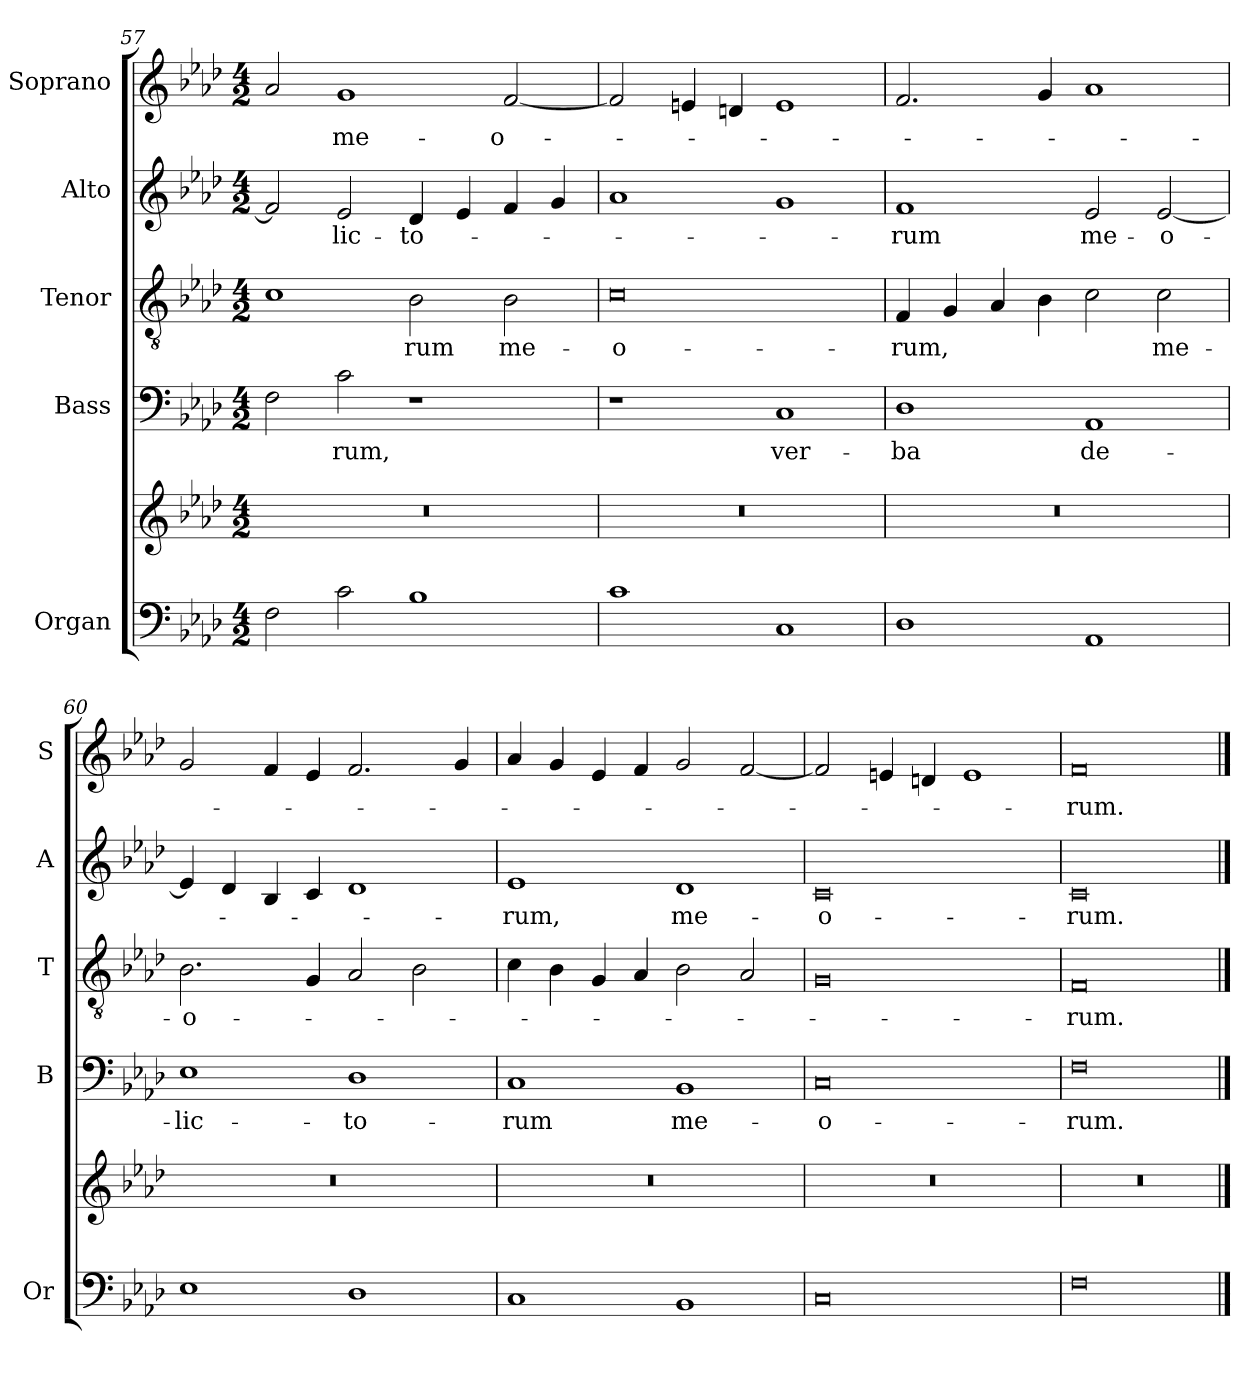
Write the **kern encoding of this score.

**kern	**kern	**kern	**text	**kern	**text	**kern	**text	**kern	**text
*part5	*part5	*part4	*part4	*part3	*part3	*part2	*part2	*part1	*part1
*staff6	*staff5	*staff4	*staff4	*staff3	*staff3	*staff2	*staff2	*staff1	*staff1
*I"Organ	*	*I"Bass	*	*I"Tenor	*	*I"Alto	*	*I"Soprano	*
*I'Or	*	*I'B	*	*I'T	*	*I'A	*	*I'S	*
*clefF4	*clefG2	*clefF4	*	*clefGv2	*	*clefG2	*	*clefG2	*
*k[b-e-a-d-]	*k[b-e-a-d-]	*k[b-e-a-d-]	*	*k[b-e-a-d-]	*	*k[b-e-a-d-]	*	*k[b-e-a-d-]	*
*A-:	*A-:	*A-:	*	*A-:	*	*A-:	*	*A-:	*
*M4/2	*M4/2	*M4/2	*	*M4/2	*	*M4/2	*	*M4/2	*
=57	=57	=57	=57	=57	=57	=57	=57	=57	=57
2F\	0r	2F\	.	1c	.	2f/]	.	2a-/	.
!	!	!	!LO:LY:b	!	!	!	!LO:LY:b	!	!LO:LY:b
2c\	.	2c\	-rum,	.	.	2e-/	-lic-	1g	me-
!	!	!	!	!	!LO:LY:b	!	!LO:LY:b	!	!
1B-	.	1r	.	2B-\	-rum	4d-/	-to-	.	.
.	.	.	.	.	.	4e-/	.	.	.
!	!	!	!	!	!LO:LY:b	!	!	!	!LO:LY:b
.	.	.	.	2B-\	me-	4f/	.	[2f/	-o-
.	.	.	.	.	.	4g/	.	.	.
=58	=58	=58	=58	=58	=58	=58	=58	=58	=58
!	!	!	!	!	!LO:LY:b	!	!	!	!
1c	0r	1r	.	0c	-o-	1a-	.	2f/]	.
.	.	.	.	.	.	.	.	4en/	.
.	.	.	.	.	.	.	.	4dn/	.
!	!	!	!LO:LY:b	!	!	!	!	!	!
1C	.	1C	ver-	.	.	1g	.	1e	.
=59	=59	=59	=59	=59	=59	=59	=59	=59	=59
!	!	!	!LO:LY:b	!	!LO:LY:b	!	!LO:LY:b	!	!
1D-	0r	1D-	-ba	4F/	-rum,	1f	-rum	2.f/	.
.	.	.	.	4G/	.	.	.	.	.
.	.	.	.	4A-/	.	.	.	.	.
.	.	.	.	4B-\	.	.	.	4g/	.
!	!	!	!LO:LY:b	!	!	!	!LO:LY:b	!	!
1AA-	.	1AA-	de-	2c\	.	2e-/	me-	1a-	.
!	!	!	!	!	!LO:LY:b	!	!LO:LY:b	!	!
.	.	.	.	2c\	me-	[2e-/	-o-	.	.
=60	=60	=60	=60	=60	=60	=60	=60	=60	=60
!	!	!	!LO:LY:b	!	!LO:LY:b	!	!	!	!
1E-	0r	1E-	-lic-	2.B-\	-o-	4e-/]	.	2g/	.
.	.	.	.	.	.	4d-/	.	.	.
.	.	.	.	.	.	4B-/	.	4f/	.
.	.	.	.	4G/	.	4c/	.	4e-/	.
!	!	!	!LO:LY:b	!	!	!	!	!	!
1D-	.	1D-	-to-	2A-/	.	1d-	.	2.f/	.
.	.	.	.	2B-\	.	.	.	.	.
.	.	.	.	.	.	.	.	4g/	.
!!LO:LB:g=z
=61	=61	=61	=61	=61	=61	=61	=61	=61	=61
!	!	!	!LO:LY:b	!	!	!	!LO:LY:b	!	!
1C	0r	1C	-rum	4c\	.	1e-	-rum,	4a-/	.
.	.	.	.	4B-\	.	.	.	4g/	.
.	.	.	.	4G/	.	.	.	4e-/	.
.	.	.	.	4A-/	.	.	.	4f/	.
!	!	!	!LO:LY:b	!	!	!	!LO:LY:b	!	!
1BB-	.	1BB-	me-	2B-\	.	1d-	me-	2g/	.
.	.	.	.	2A-/	.	.	.	[2f/	.
=62	=62	=62	=62	=62	=62	=62	=62	=62	=62
!	!	!	!LO:LY:b	!	!	!	!LO:LY:b	!	!
0C	0r	0C	-o-	0G	.	0c	-o-	2f/]	.
.	.	.	.	.	.	.	.	4en/	.
.	.	.	.	.	.	.	.	4dn/	.
.	.	.	.	.	.	.	.	1e	.
=63	=63	=63	=63	=63	=63	=63	=63	=63	=63
!	!	!	!LO:LY:b	!	!LO:LY:b	!	!LO:LY:b	!	!LO:LY:b
0F	0r	0F	-rum.	0F	-rum.	0c	-rum.	0f	-rum.
==	==	==	==	==	==	==	==	==	==
*-	*-	*-	*-	*-	*-	*-	*-	*-	*-
